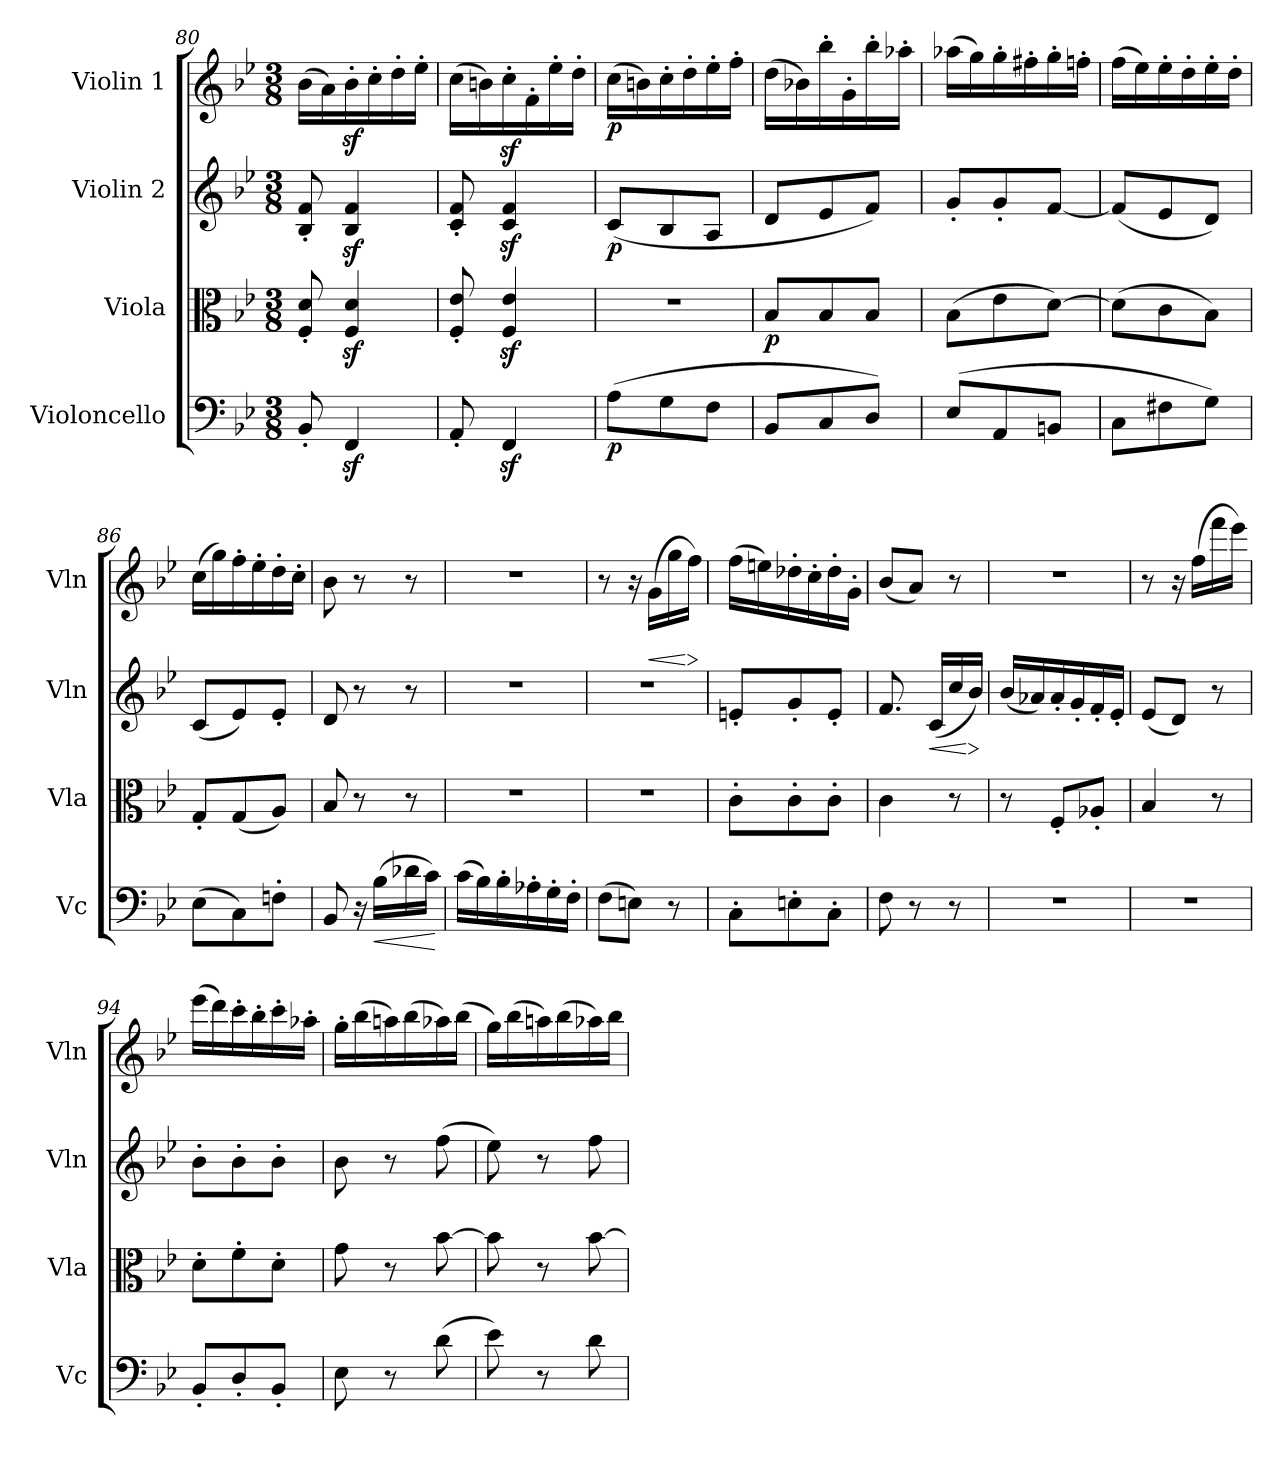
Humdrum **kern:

**kern	**dynam	**kern	**dynam	**kern	**dynam	**kern	**dynam
*part4	*part4	*part3	*part3	*part2	*part2	*part1	*part1
*staff4	*staff4	*staff3	*staff3	*staff2	*staff2	*staff1	*staff1
*I"Violoncello	*	*I"Viola	*	*I"Violin 2	*	*I"Violin 1	*
*I'Vc	*	*I'Vla	*	*I'Vln	*	*I'Vln	*
*clefF4	*	*clefC3	*	*clefG2	*	*clefG2	*
*k[b-e-]	*	*k[b-e-]	*	*k[b-e-]	*	*k[b-e-]	*
*M3/8	*	*M3/8	*	*M3/8	*	*M3/8	*
=80	=80	=80	=80	=80	=80	=80	=80
8BB-'/	.	8F/' 8d/'	.	8B-/' 8f/'	.	(16b-\LL	.
.	.	.	.	.	.	16a\)	.
4FFz</	.	4F/z< 4d/z<	.	4B-/z< 4f/z<	.	16b-z<'\	.
.	.	.	.	.	.	16cc'\	.
.	.	.	.	.	.	16dd'\	.
.	.	.	.	.	.	16ee-'\JJ	.
!!LO:LB:g=z
=81	=81	=81	=81	=81	=81	=81	=81
8AA'/	.	8F/' 8e-/'	.	8c/' 8f/'	.	(16cc\LL	.
.	.	.	.	.	.	16bn\)	.
4FFz</	.	4F/z< 4e-/z<	.	4c/z< 4f/z<	.	16ccz<'\	.
.	.	.	.	.	.	16f'\	.
.	.	.	.	.	.	16ee-'\	.
.	.	.	.	.	.	16dd'\JJ	.
=82	=82	=82	=82	=82	=82	=82	=82
!	!LO:DY:b	!	!	!	!LO:DY:b	!	!LO:DY:b
(8A\L	p	4.r	.	(8c/L	p	(16cc\LL	p
.	.	.	.	.	.	16bn\)	.
8G\	.	.	.	8B-/	.	16cc'\	.
.	.	.	.	.	.	16dd'\	.
8F\J	.	.	.	8A/J	.	16ee-'\	.
.	.	.	.	.	.	16ff'\JJ	.
=83	=83	=83	=83	=83	=83	=83	=83
!	!	!	!LO:DY:b	!	!	!	!
8BB-/L	.	8B-/L	p	8d/L	.	(16dd\LL	.
.	.	.	.	.	.	16b-X\)	.
8C/	.	8B-/	.	8e-/	.	16bb-'\	.
.	.	.	.	.	.	16g'\	.
8D/J)	.	8B-/J	.	8f/J)	.	16bb-'\	.
.	.	.	.	.	.	16aa-X'\JJ	.
!!LO:PB:g=z
=84	=84	=84	=84	=84	=84	=84	=84
(8E-/L	.	(8B-\L	.	8g'/L	.	(16aa-X\LL	.
.	.	.	.	.	.	16gg\)	.
8AA/	.	8e-\	.	8g'/	.	16gg'\	.
.	.	.	.	.	.	16ff#X'\	.
8BBn/J	.	[8d\J)	.	[8f/J	.	16gg'\	.
.	.	.	.	.	.	16ffn'\JJ	.
=85	=85	=85	=85	=85	=85	=85	=85
8C\L	.	(8d\L]	.	(8f/L]	.	(16ff\LL	.
.	.	.	.	.	.	16ee-\)	.
8F#X\	.	8c\	.	8e-/	.	16ee-'\	.
.	.	.	.	.	.	16dd'\	.
8G\J)	.	8B-\J)	.	8d/J)	.	16ee-'\	.
.	.	.	.	.	.	16dd'\JJ	.
=86	=86	=86	=86	=86	=86	=86	=86
(8E-\L	.	8G'/L	.	(8c/L	.	(16cc\LL	.
.	.	.	.	.	.	16gg\)	.
8C\)	.	(8G/	.	8e-/)	.	16ff'\	.
.	.	.	.	.	.	16ee-'\	.
8Fn'\J	.	8A/J)	.	8e-'/J	.	16dd'\	.
.	.	.	.	.	.	16cc'\JJ	.
=87	=87	=87	=87	=87	=87	=87	=87
8BB-/	.	8B-/	.	8d/	.	8b-\	.
16r	.	8r	.	8r	.	8r	.
!	!LO:HP:b	!	!	!	!	!	!
(16B-\LL	<	.	.	.	.	.	.
16d-X\	.	8r	.	8r	.	8r	.
16c\JJ)	.	.	.	.	.	.	.
.	[	.	.	.	.	.	.
=88	=88	=88	=88	=88	=88	=88	=88
(16c\LL	.	4.r	.	4.r	.	4.r	.
16B-\)	.	.	.	.	.	.	.
16B-'\	.	.	.	.	.	.	.
16A-X'\	.	.	.	.	.	.	.
16G'\	.	.	.	.	.	.	.
16F'\JJ	.	.	.	.	.	.	.
=89	=89	=89	=89	=89	=89	=89	=89
(8F\L	.	4.r	.	4.r	.	8r	.
8En\J)	.	.	.	.	.	16r	.
!	!	!	!	!	!	!	!LO:HP:b
.	.	.	.	.	.	(16g\LL	<
8r	.	.	.	.	.	16gg\	.
!	!	!	!	!	!	!	!LO:HP:n=1:b
.	.	.	.	.	.	16ff\JJ)	[ >
.	.	.	.	.	.	.	]
=90	=90	=90	=90	=90	=90	=90	=90
8C'\L	.	8c'\L	.	8en'/L	.	(16ff\LL	.
.	.	.	.	.	.	16een\)	.
8En'\	.	8c'\	.	8g'/	.	16dd-X'\	.
.	.	.	.	.	.	16cc'\	.
8C'\J	.	8c'\J	.	8e'/J	.	16dd-'\	.
.	.	.	.	.	.	16g'\JJ	.
!!LO:LB:g=z
=91	=91	=91	=91	=91	=91	=91	=91
8F\	.	4c\	.	8.f/	.	(8b-/L	.
8r	.	.	.	.	.	8a/J)	.
!	!	!	!	!	!LO:HP:b	!	!
.	.	.	.	(16c/LL	<	.	.
8r	.	8r	.	16cc/	.	8r	.
!	!	!	!	!	!LO:HP:n=1:b	!	!
.	.	.	.	16b-/JJ)	[ >	.	.
.	.	.	.	.	]	.	.
=92	=92	=92	=92	=92	=92	=92	=92
4.r	.	8r	.	(16b-/LL	.	4.r	.
.	.	.	.	16a-X/)	.	.	.
.	.	8F'/L	.	16a-'/	.	.	.
.	.	.	.	16g'/	.	.	.
.	.	8A-X'/J	.	16f'/	.	.	.
.	.	.	.	16e-'/JJ	.	.	.
!!LO:LB:g=z
=93	=93	=93	=93	=93	=93	=93	=93
4.r	.	4B-/	.	(8e-/L	.	8r	.
.	.	.	.	8d/J)	.	16r	.
.	.	.	.	.	.	(16ff\LL	.
.	.	8r	.	8r	.	16fff\	.
.	.	.	.	.	.	16eee-\JJ)	.
=94	=94	=94	=94	=94	=94	=94	=94
8BB-'/L	.	8d'\L	.	8b-'\L	.	(16eee-\LL	.
.	.	.	.	.	.	16ddd\)	.
8D'/	.	8f'\	.	8b-'\	.	16ccc'\	.
.	.	.	.	.	.	16bb-'\	.
8BB-'/J	.	8d'\J	.	8b-'\J	.	16ccc'\	.
.	.	.	.	.	.	16aa-X'\JJ	.
=95	=95	=95	=95	=95	=95	=95	=95
8E-\	.	8g\	.	8b-\	.	16gg'\LL	.
.	.	.	.	.	.	(16bb-\	.
8r	.	8r	.	8r	.	16aan\)	.
.	.	.	.	.	.	(16bb-\	.
(8d\	.	[8b-\	.	(8ff\	.	16aa-X\)	.
.	.	.	.	.	.	(16bb-\JJ	.
=96	=96	=96	=96	=96	=96	=96	=96
8e-\)	.	8b-\]	.	8ee-\)	.	16gg\LL)	.
.	.	.	.	.	.	(16bb-\	.
8r	.	8r	.	8r	.	16aan\)	.
.	.	.	.	.	.	(16bb-\	.
8d\	.	[8b-\	.	8ff\	.	16aa-X\)	.
.	.	.	.	.	.	16bb-\JJ	.
=	=	=	=	=	=	=	=
*-	*-	*-	*-	*-	*-	*-	*-
